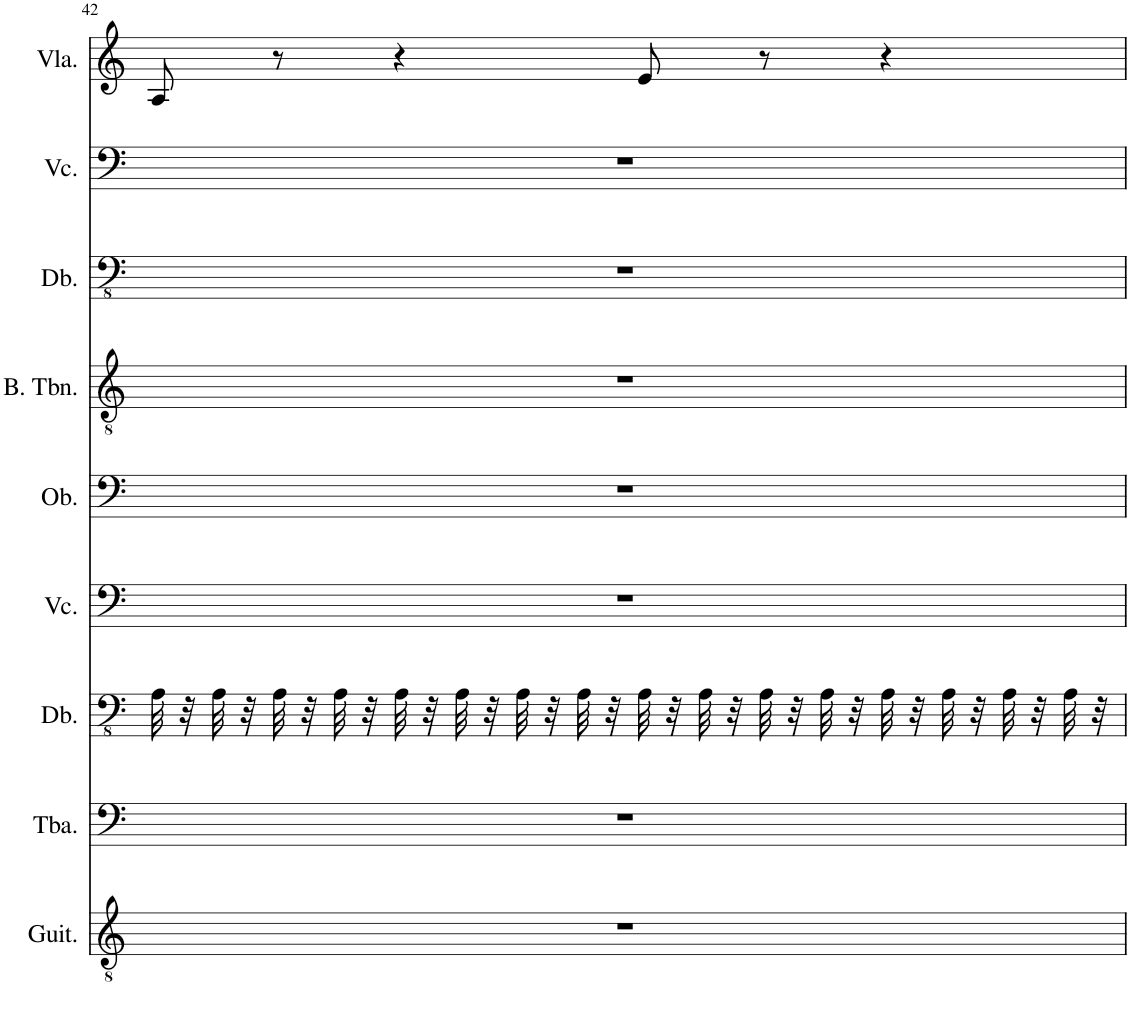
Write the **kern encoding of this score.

**kern	**kern	**kern	**kern	**kern	**kern	**kern	**kern	**kern
*part9	*part8	*part7	*part6	*part5	*part4	*part3	*part2	*part1
*staff9	*staff8	*staff7	*staff6	*staff5	*staff4	*staff3	*staff2	*staff1
*I"Classical Guitar	*I"Tuba	*I"Double Bass	*I"Violoncello	*I"Oboe	*I"Bass Trombone	*I"Double Bass	*I"Violoncello	*I"Viola
*I'Guit.	*I'Tba.	*I'Db.	*I'Vc.	*I'Ob.	*I'B. Tbn.	*I'Db.	*I'Vc.	*I'Vla.
!!LO:PB:g=z
*clefGv2	*clefF4	*clefFv4	*clefF4	*clefF4	*clefGv2	*clefFv4	*clefF4	*clefG2
*	*	*Trd7c12	*	*Trd-14c-24	*	*Trd7c12	*	*
*k[]	*k[]	*k[]	*k[]	*k[]	*k[]	*k[]	*k[]	*k[]
*M4/4	*M4/4	*M4/4	*M4/4	*M4/4	*M4/4	*M4/4	*M4/4	*M4/4
=42	=42	=42	=42	=42	=42	=42	=42	=42
1r	1r	32AA\	1r	1r	1r	1r	1r	8A/
.	.	32r	.	.	.	.	.	.
.	.	32AA\	.	.	.	.	.	.
.	.	32r	.	.	.	.	.	.
.	.	32AA\	.	.	.	.	.	8r
.	.	32r	.	.	.	.	.	.
.	.	32AA\	.	.	.	.	.	.
.	.	32r	.	.	.	.	.	.
.	.	32AA\	.	.	.	.	.	4r
.	.	32r	.	.	.	.	.	.
.	.	32AA\	.	.	.	.	.	.
.	.	32r	.	.	.	.	.	.
.	.	32AA\	.	.	.	.	.	.
.	.	32r	.	.	.	.	.	.
.	.	32AA\	.	.	.	.	.	.
.	.	32r	.	.	.	.	.	.
.	.	32AA\	.	.	.	.	.	8e/
.	.	32r	.	.	.	.	.	.
.	.	32AA\	.	.	.	.	.	.
.	.	32r	.	.	.	.	.	.
.	.	32AA\	.	.	.	.	.	8r
.	.	32r	.	.	.	.	.	.
.	.	32AA\	.	.	.	.	.	.
.	.	32r	.	.	.	.	.	.
.	.	32AA\	.	.	.	.	.	4r
.	.	32r	.	.	.	.	.	.
.	.	32AA\	.	.	.	.	.	.
.	.	32r	.	.	.	.	.	.
.	.	32AA\	.	.	.	.	.	.
.	.	32r	.	.	.	.	.	.
.	.	32AA\	.	.	.	.	.	.
.	.	32r	.	.	.	.	.	.
=	=	=	=	=	=	=	=	=
*-	*-	*-	*-	*-	*-	*-	*-	*-
